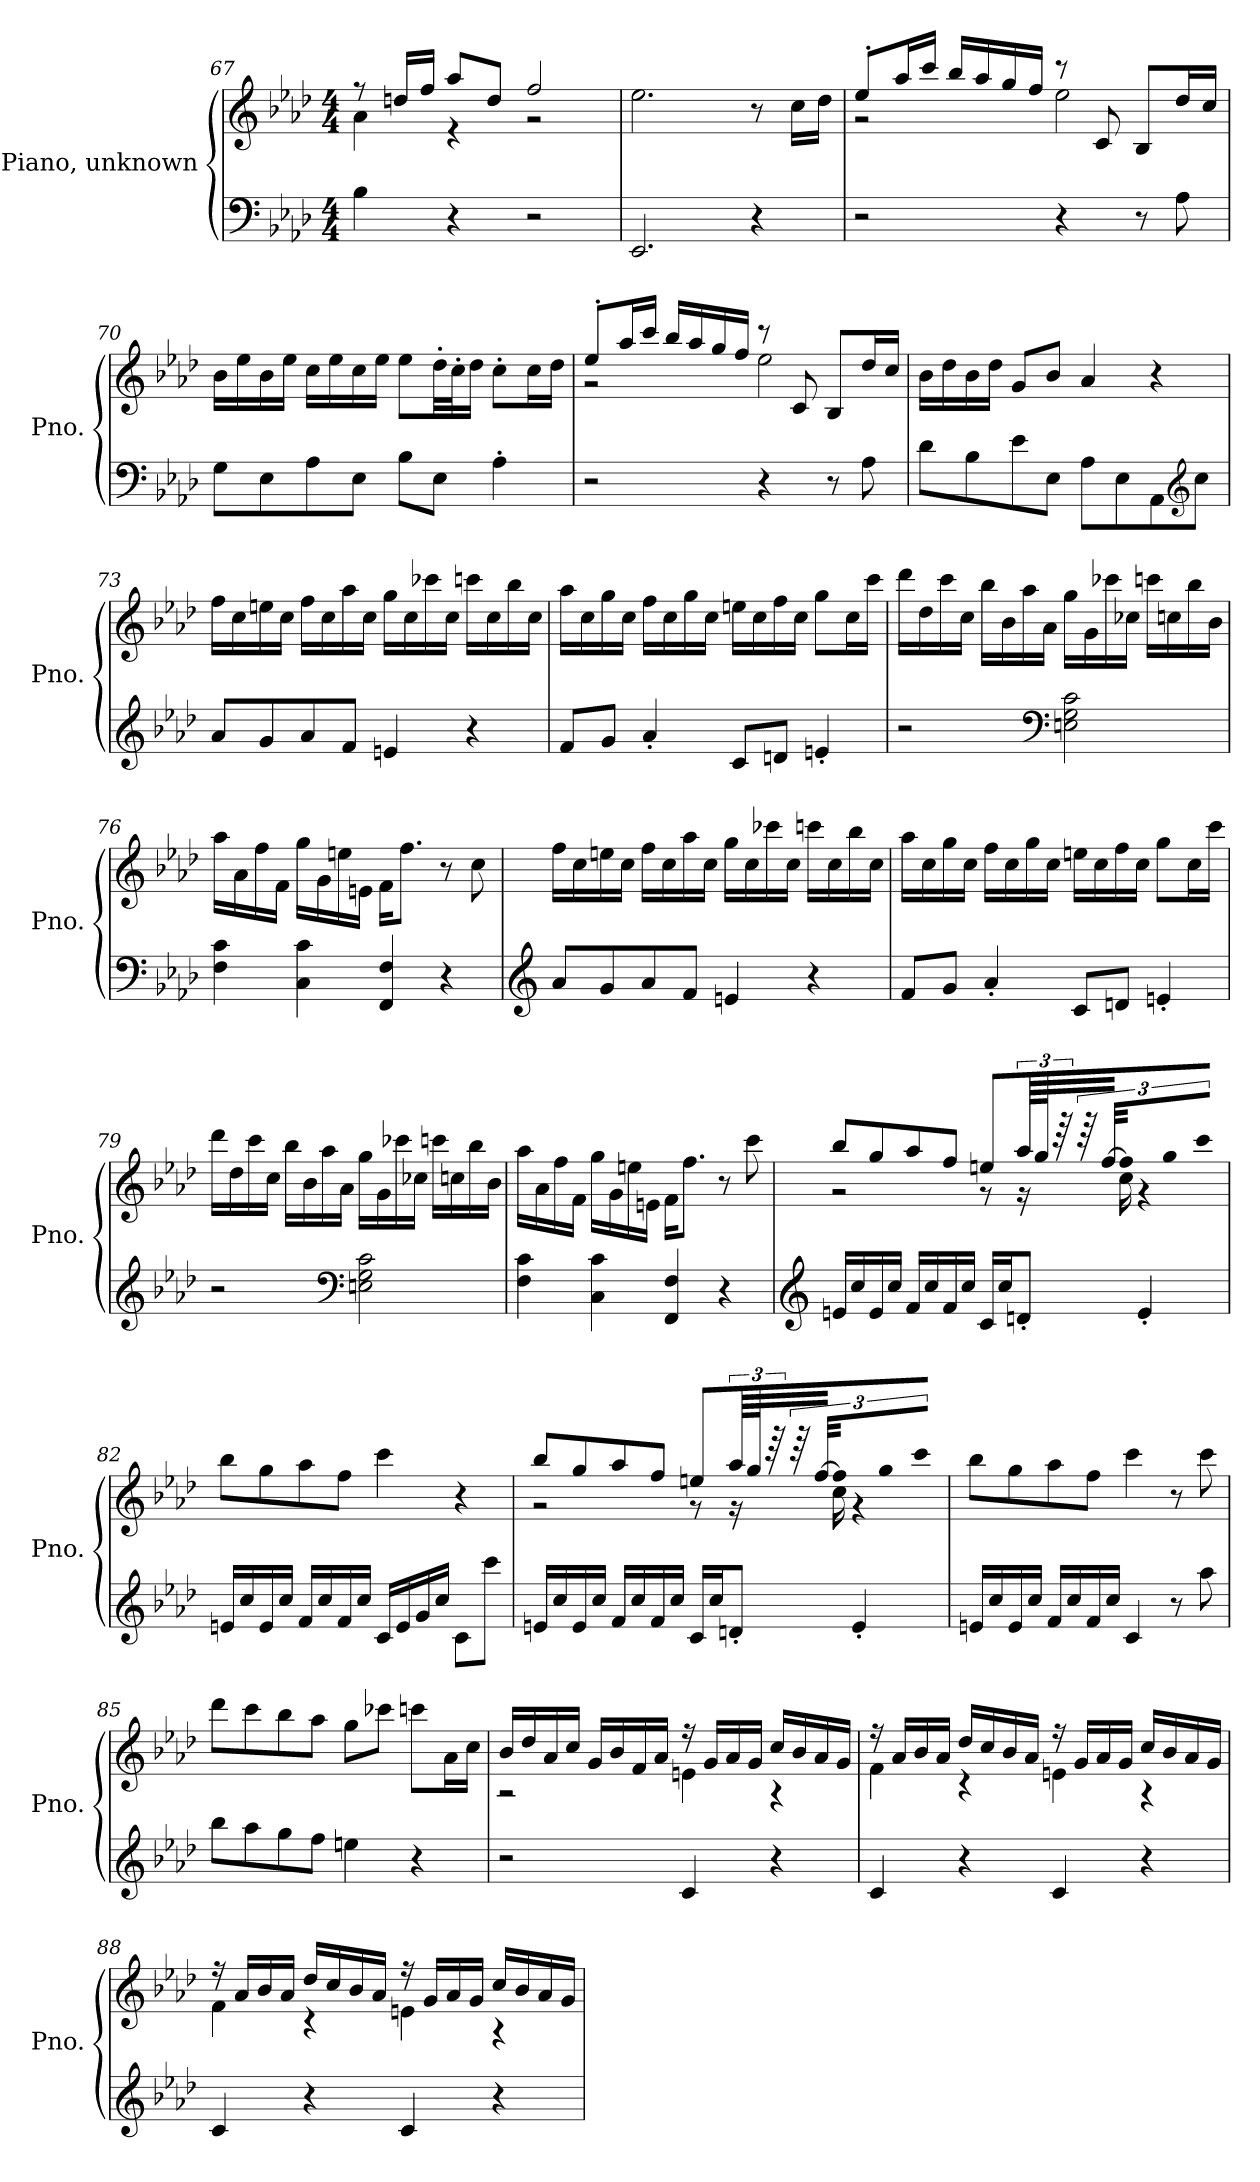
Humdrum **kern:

**kern	**kern
*part1	*part1
*staff2	*staff1
*I"Piano, unknown	*
*I'Pno.	*
*clefF4	*clefG2
*k[b-e-a-d-]	*k[b-e-a-d-]
*M4/4	*M4/4
=67	=67
*	*^
4B-\	8r	4a-\
.	16ddn/LL	.
.	16ff/JJ	.
4r	8aa-/L	4r
.	8dd/J	.
2r	2ff/	2r
*	*v	*v
=68	=68
2.EE-/	2.ee-\
4r	8r
.	16cc\LL
.	16dd-\JJ
!!LO:LB:g=z
=69	=69
*	*^
2r	8ee-'/L	2r
.	16aa-/L	.
.	16ccc/JJ	.
.	16bb-/LL	.
.	16aa-/	.
.	16gg/	.
.	16ff/JJ	.
4r	8r	2ee-\
.	8c/	.
8r	8B-/L	.
8A-\	16dd-/L	.
.	16cc/JJ	.
*	*v	*v
=70	=70
8G\L	16b-\LL
.	16ee-\
8E-\	16b-\
.	16ee-\JJ
8A-\	16cc\LL
.	16ee-\
8E-\J	16cc\
.	16ee-\JJ
8B-\L	8ee-\L
8E-\J	32dd-'\LL
.	32cc'\J
.	16dd-\JJ
4A-'\	8cc'\L
.	16cc\L
.	16dd-\JJ
=71	=71
*	*^
2r	8ee-'/L	2r
.	16aa-/L	.
.	16ccc/JJ	.
.	16bb-/LL	.
.	16aa-/	.
.	16gg/	.
.	16ff/JJ	.
4r	8r	2ee-\
.	8c/	.
8r	8B-/L	.
8A-\	16dd-/L	.
.	16cc/JJ	.
*	*v	*v
!!LO:LB:g=z
=72	=72
8d-\L	16b-\LL
.	16dd-\
8B-\	16b-\
.	16dd-\JJ
8e-\	8g/L
8E-\J	8b-/J
8A-\L	4a-/
8E-\	.
8AA-\	4r
*clefG2	*
8cc\J	.
=73	=73
8a-/L	16ff\LL
.	16cc\
8g/	16een\
.	16cc\JJ
8a-/	16ff\LL
.	16cc\
8f/J	16aa-\
.	16cc\JJ
4en/	16gg\LL
.	16cc\
.	16ccc-X\
.	16cc\JJ
4r	16cccn\LL
.	16cc\
.	16bb-\
.	16cc\JJ
!!LO:LB:g=z
=74	=74
8f/L	16aa-\LL
.	16cc\
8g/J	16gg\
.	16cc\JJ
4a-'/	16ff\LL
.	16cc\
.	16gg\
.	16cc\JJ
8c/L	16een\LL
.	16cc\
8dn/J	16ff\
.	16cc\JJ
4en'/	8gg\L
.	16cc\L
.	16ccc\JJ
=75	=75
2r	16ddd-\LL
.	16dd-\
.	16ccc\
.	16cc\JJ
.	16bb-\LL
.	16b-\
.	16aa-\
.	16a-\JJ
*clefF4	*
2En\ 2G\ 2c\	16gg\LL
.	16g\
.	16ccc-X\
.	16cc-X\JJ
.	16cccn\LL
.	16ccn\
.	16bb-\
.	16b-\JJ
!!LO:LB:g=z
=76	=76
4F\ 4c\	16aa-\LL
.	16a-\
.	16ff\
.	16f\JJ
4C\ 4c\	16gg\LL
.	16g\
.	16een\
.	16en\JJ
4FF/ 4F/	16f\KL
.	8.ff\J
4r	8r
.	8cc\
=77	=77
*clefG2	*
8a-/L	16ff\LL
.	16cc\
8g/	16een\
.	16cc\JJ
8a-/	16ff\LL
.	16cc\
8f/J	16aa-\
.	16cc\JJ
4en/	16gg\LL
.	16cc\
.	16ccc-X\
.	16cc\JJ
4r	16cccn\LL
.	16cc\
.	16bb-\
.	16cc\JJ
!!LO:PB:g=z
=78	=78
8f/L	16aa-\LL
.	16cc\
8g/J	16gg\
.	16cc\JJ
4a-'/	16ff\LL
.	16cc\
.	16gg\
.	16cc\JJ
8c/L	16een\LL
.	16cc\
8dn/J	16ff\
.	16cc\JJ
4en'/	8gg\L
.	16cc\L
.	16ccc\JJ
=79	=79
2r	16ddd-\LL
.	16dd-\
.	16ccc\
.	16cc\JJ
.	16bb-\LL
.	16b-\
.	16aa-\
.	16a-\JJ
*clefF4	*
2En\ 2G\ 2c\	16gg\LL
.	16g\
.	16ccc-X\
.	16cc-X\JJ
.	16cccn\LL
.	16ccn\
.	16bb-\
.	16b-\JJ
!!LO:LB:g=z
=80	=80
4F\ 4c\	16aa-\LL
.	16a-\
.	16ff\
.	16f\JJ
4C\ 4c\	16gg\LL
.	16g\
.	16een\
.	16en\JJ
4FF/ 4F/	16f\KL
.	8.ff\J
4r	8r
.	8ccc\
=81	=81
*clefG2	*
*	*^
16en/LL	8bb-/L	2r
16cc/	.	.
16e/	8gg/	.
16cc/JJ	.	.
16f/LL	8aa-/	.
16cc/	.	.
16f/	8ff/J	.
16cc/JJ	.	.
16c/LL	8een/L	8r
16cc/J	.	.
8dn'/J	96aa-/LLL	16r
.	96gg/JJJJ	.
.	96r	.
.	96r	.
.	[48ff/KLL	.
.	16ff/J]	16cc\
4e'/	8gg/	4r
.	8ccc/J	.
*	*v	*v
!!LO:LB:g=z
=82	=82
16en/LL	8bb-\L
16cc/	.
16e/	8gg\
16cc/JJ	.
16f/LL	8aa-\
16cc/	.
16f/	8ff\J
16cc/JJ	.
16c/LL	4ccc\
16e/	.
16g/	.
16cc/JJ	.
8c\L	4r
8ccc\J	.
=83	=83
*	*^
16en/LL	8bb-/L	2r
16cc/	.	.
16e/	8gg/	.
16cc/JJ	.	.
16f/LL	8aa-/	.
16cc/	.	.
16f/	8ff/J	.
16cc/JJ	.	.
16c/LL	8een/L	8r
16cc/J	.	.
8dn'/J	96aa-/LLL	16r
.	96gg/JJJJ	.
.	96r	.
.	96r	.
.	[48ff/KLL	.
.	16ff/J]	16cc\
4e'/	8gg/	4r
.	8ccc/J	.
*	*v	*v
=84	=84
16en/LL	8bb-\L
16cc/	.
16e/	8gg\
16cc/JJ	.
16f/LL	8aa-\
16cc/	.
16f/	8ff\J
16cc/JJ	.
4c/	4ccc\
8r	8r
8aa-\	8ccc\
!!LO:LB:g=z
=85	=85
8bb-\L	8ddd-\L
8aa-\	8ccc\
8gg\	8bb-\
8ff\J	8aa-\J
4een\	8gg\L
.	8ccc-X\J
4r	8cccn\L
.	16a-\L
.	16cc\JJ
=86	=86
*	*^
2r	16b-/LL	2r
.	16dd-/	.
.	16a-/	.
.	16cc/JJ	.
.	16g/LL	.
.	16b-/	.
.	16f/	.
.	16a-/JJ	.
4c/	16r	4en\
.	16g/LL	.
.	16a-/	.
.	16g/JJ	.
4r	16cc/LL	4r
.	16b-/	.
.	16a-/	.
.	16g/JJ	.
!!LO:LB:g=z	!!
=87	=87	=87
4c/	16r	4f\
.	16a-/LL	.
.	16b-/	.
.	16a-/JJ	.
4r	16dd-/LL	4r
.	16cc/	.
.	16b-/	.
.	16a-/JJ	.
4c/	16r	4en\
.	16g/LL	.
.	16a-/	.
.	16g/JJ	.
4r	16cc/LL	4r
.	16b-/	.
.	16a-/	.
.	16g/JJ	.
=88	=88	=88
4c/	16r	4f\
.	16a-/LL	.
.	16b-/	.
.	16a-/JJ	.
4r	16dd-/LL	4r
.	16cc/	.
.	16b-/	.
.	16a-/JJ	.
4c/	16r	4en\
.	16g/LL	.
.	16a-/	.
.	16g/JJ	.
4r	16cc/LL	4r
.	16b-/	.
.	16a-/	.
.	16g/JJ	.
*	*v	*v
=	=
*-	*-
